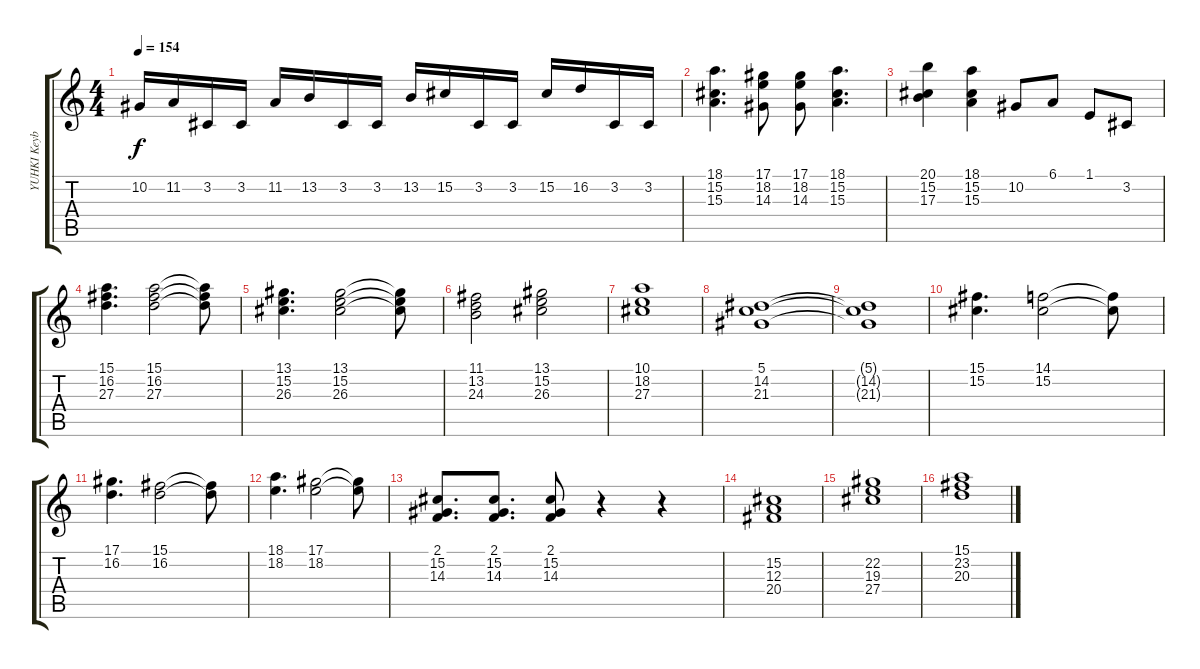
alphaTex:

\track ("YUHKI Keyboard I" "YUHKI Keyb") {instrument stringensemble1}
\staff {score tabs}
\tuning (Eb4 Bb3 Gb3 Db3 Ab2 Eb2) {hide}
\ts (4 4)
\tempo 154
\clef g2
\ks c
10.2.16{dy f volume 13 instrument harpsichord} 11.2.16 3.2.16 3.2.16 11.2.16 13.2.16 3.2.16 3.2.16 13.2.16 15.2.16 3.2.16 3.2.16 15.2.16 16.2.16 3.2.16 3.2.16 |
(18.1 15.2 15.3).4{d volume 10 instrument stringensemble1} (17.1 18.2 14.3).8 (17.1 18.2 14.3).8 (18.1 15.2 15.3).4{d} |
(20.1 15.2 17.3).4 (18.1 15.2 15.3).4 10.2.8 6.1.8 1.1.8 3.2.8 |
(15.1 16.2 27.3).4{d} (15.1 16.2 27.3).2 (15.1{t} 16.2{t} 27.3{t}).8 |
(13.1 15.2 26.3).4{d} (13.1 15.2 26.3).2 (13.1{t} 15.2{t} 26.3{t}).8 |
(11.1 13.2 24.3).2 (13.1 15.2 26.3).2 |
(10.1 18.2 27.3).1 |
(5.1 14.2 21.3).1 |
(5.1{t} 14.2{t} 21.3{t}).1 |
(15.1 15.2).4{d} (14.1 15.2).2 (14.1{t} 15.2{t}).8 |
(17.1 16.2).4{d} (15.1 16.2).2 (15.1{t} 16.2{t}).8 |
(18.1 18.2).4{d} (17.1 18.2).2 (17.1{t} 18.2{t}).8 |
(2.1 15.2 14.3).8{d} (2.1 15.2 14.3).8{d} (2.1 15.2 14.3).8 r.4 r.4 |
(15.2 12.3 20.4).1 |
(22.2 19.3 27.4).1 |
(15.1 23.2 20.3).1
